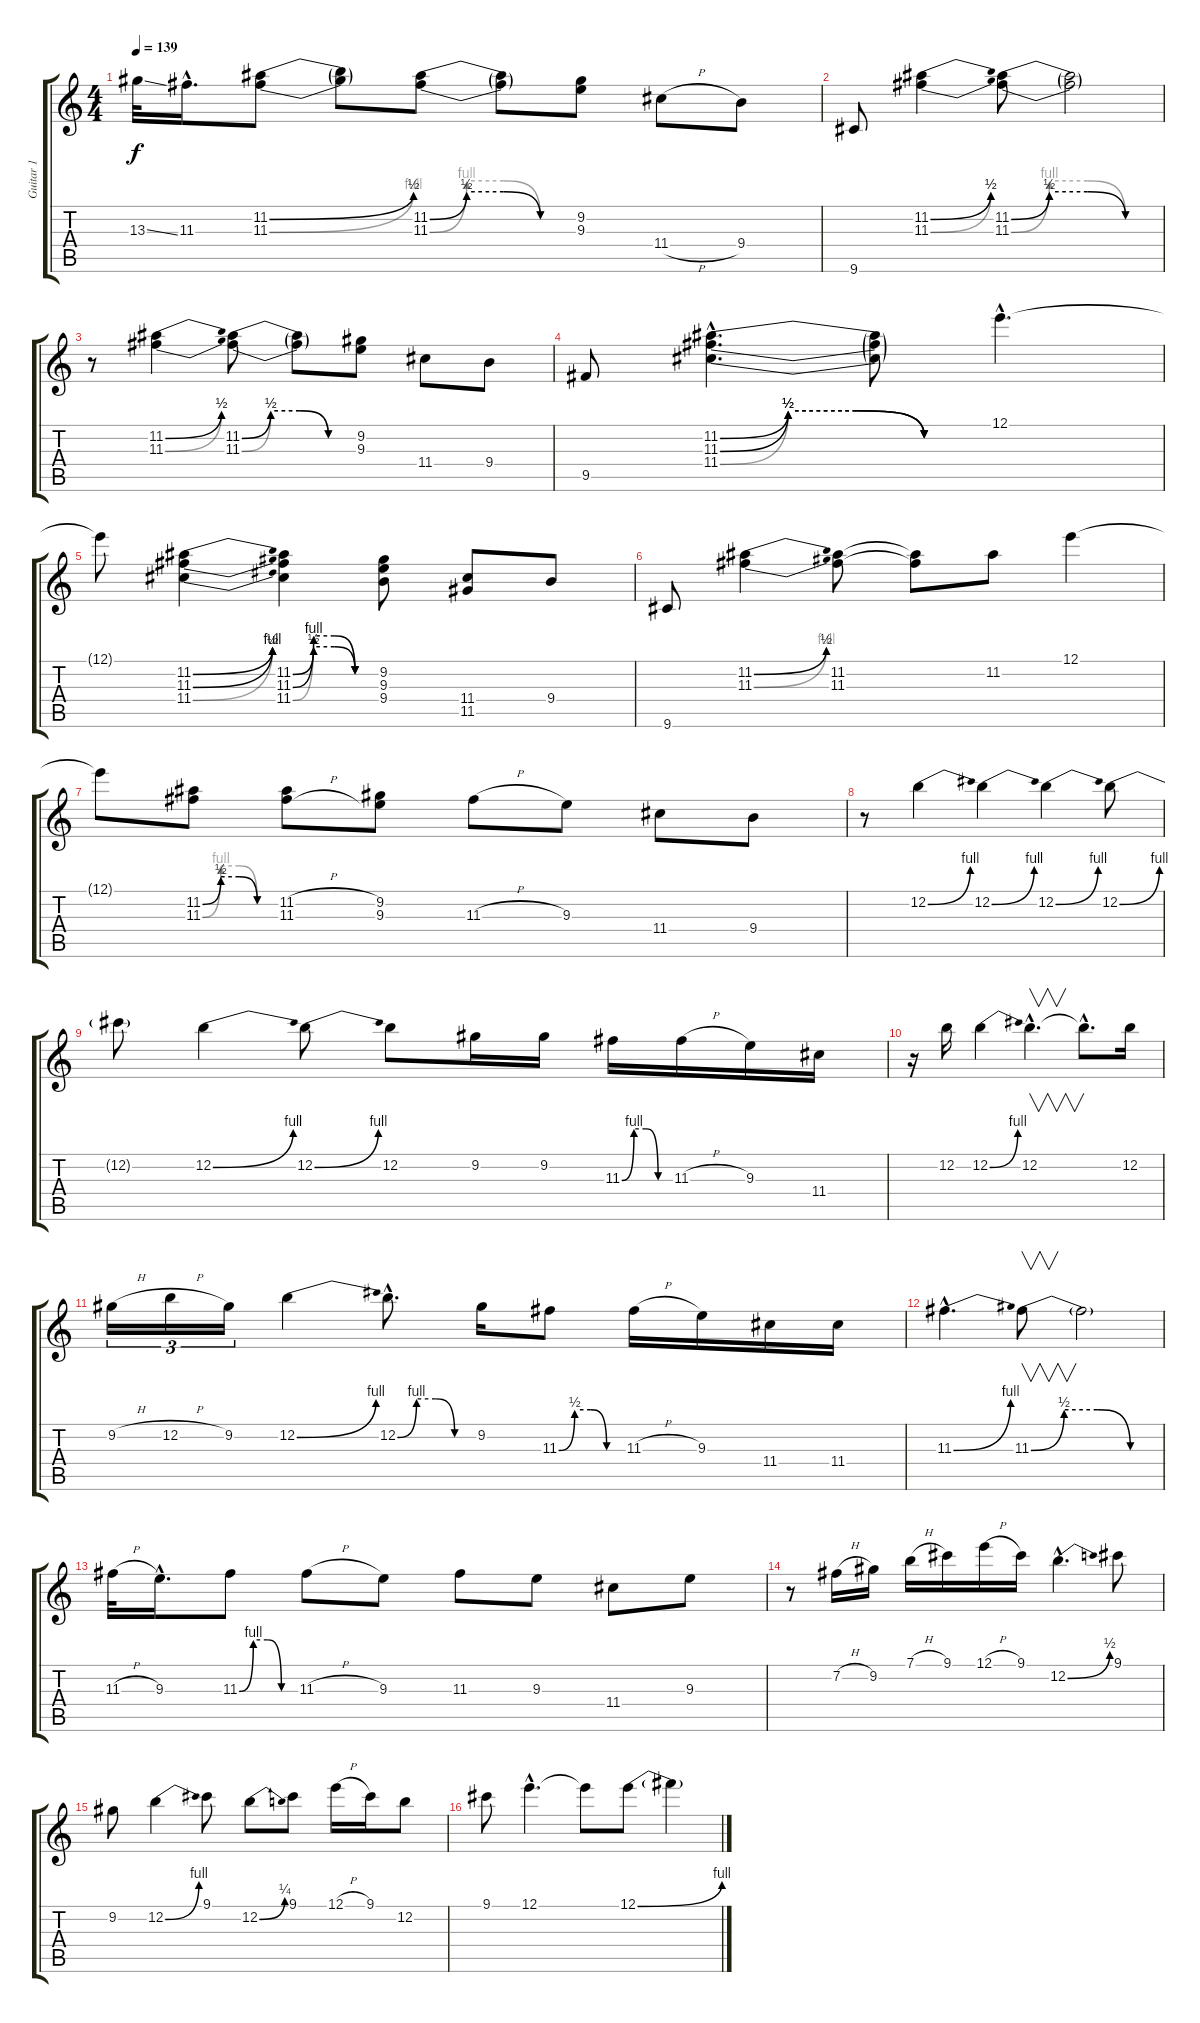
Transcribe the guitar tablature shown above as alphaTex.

\track ("Guitar 1" "Guitar 1") {instrument electricguitarclean}
\staff {score tabs}
\tuning (E4 B3 G3 D3 A2 E2) {hide}
\ts (4 4)
\tempo 139
\clef g2
\ks c
13.3{ss}.32{dy f} 11.3{hac}.16{d} (11.2{be (bend 0 0 60 2)} 11.3{be (bend 0 0 60 4)}).8 (11.2{t} 11.3{t}).8 (11.2{be (custom 0 0 15 2 30 2 45 0 60 0)} 11.3{be (custom 0 0 15 4 30 4 45 0 60 0)}).8 (11.2{t} 11.3{t}).8 (9.2 9.3).8 11.4{h}.8 9.4.8 |
9.6.8 (11.2{be (bend 0 0 60 2)} 11.3{be (bend 0 0 60 2)}).4 (11.2{be (custom 0 0 15 2 30 2 45 0 60 0)} 11.3{be (custom 0 0 15 4 30 4 45 0 60 0)}).8 (11.2{t} 11.3{t}).2 |
r.8 (11.2{be (bend 0 0 60 2)} 11.3{be (bend 0 0 60 2)}).4 (11.2{be (custom 0 0 15 2 30 2 45 0 60 0)} 11.3{be (custom 0 0 15 2 30 2 45 0 60 0)}).8 (11.2{t} 11.3{t}).8 (9.2 9.3).8 11.4.8 9.4.8 |
9.5.8 (11.2{be (custom 0 0 15 2 30 2 45 0 60 0) hac} 11.3{be (custom 0 0 15 2 30 2 45 0 60 0) hac} 11.4{be (custom 0 0 15 2 30 2 45 0 60 0) hac}).4{d} (11.2{t} 11.3{t} 11.4{t}).8 12.1{hac}.4{d} |
12.1{t}.8 (11.2{be (bend 0 0 60 2)} 11.3{be (bend 0 0 60 4)} 11.4{be (bend 0 0 60 4)}).4 (11.2{be (custom 0 0 15 2 30 2 45 0 60 0)} 11.3{be (custom 0 0 15 4 30 4 45 0 60 0)} 11.4{be (custom 0 0 15 4 30 4 45 0 60 0)}).4 (9.2 9.3 9.4).8 (11.4 11.5).8 9.4.8 |
9.6.8 (11.2{be (bend 0 0 60 2)} 11.3{be (bend 0 0 60 4)}).4 (11.2 11.3).8 (11.2{t} 11.3{t}).8 11.2.8 12.1.4 |
12.1{t}.8 (11.2{be (custom 0 0 15 2 30 2 45 0 60 0)} 11.3{be (custom 0 0 15 4 30 4 45 0 60 0)}).8 (11.2{h} 11.3{h}).8 (9.2 9.3).8 11.3{h}.8 9.3.8 11.4.8 9.4.8 |
r.8 12.2{be (bend 0 0 60 4)}.4 12.2{be (bend 0 0 60 4)}.4 12.2{be (bend 0 0 60 4)}.4 12.2{be (bend 0 0 60 4)}.8 |
12.2{t}.8 12.2{be (bend 0 0 60 4)}.4 12.2{be (bend 0 0 60 4)}.8 12.2.8 9.2.16 9.2.16 11.3{be (custom 0 0 15 4 30 4 45 0 60 0)}.16 11.3{h}.16 9.3.16 11.4.16 |
r.16 12.2.16 12.2{be (bend 0 0 60 4)}.4 12.2{hac}.4{v d} 12.2{hac t}.8{d} 12.2.16 |
9.2{h}.16{tu (3 2)} 12.2{h}.16{tu (3 2)} 9.2.16{tu (3 2)} 12.2{be (bend 0 0 60 4)}.4 12.2{be (custom 0 0 15 4 30 4 45 0 60 0) hac}.8{d} 9.2.16 11.3{be (custom 0 0 15 2 30 2 45 0 60 0)}.8 11.3{h}.16 9.3.16 11.4.16 11.4.16 |
11.3{be (bend 0 0 60 4) hac}.4{d} 11.3{be (custom 0 0 15 2 30 2 45 0 60 0)}.8{v} 11.3{t}.2 |
11.3{h}.32 9.3{hac}.16{d} 11.3{be (custom 0 0 15 4 30 4 45 0 60 0)}.8 11.3{h}.8 9.3.8 11.3.8 9.3.8 11.4.8 9.3.8 |
r.8 7.2{h}.16 9.2.16 7.1{h}.16 9.1.16 12.1{h}.16 9.1.16 12.2{be (bend 0 0 60 2) hac}.4{d} 9.1.8 |
9.2.8 12.2{be (bend 0 0 60 4)}.4 9.1.8 12.2{be (bend 0 0 60 1)}.8 9.1.8 12.1{h}.16 9.1.16 12.2.8 |
9.1.8 12.1{hac}.4{d} 12.1{t}.8 12.1{be (bend 0 0 60 4)}.8 12.1{t}.4
